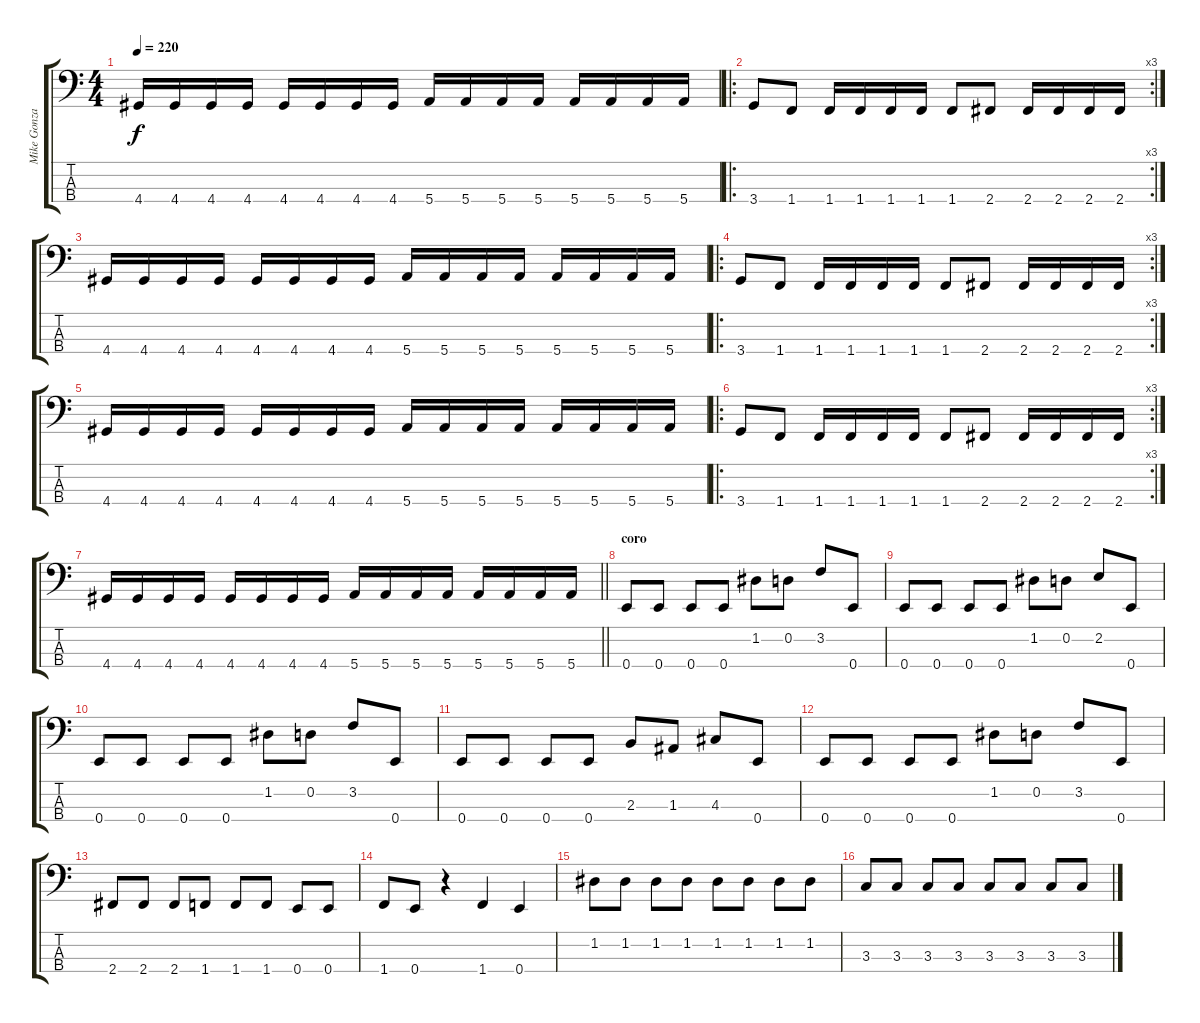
\track ("Mike Gonzalez" "Mike Gonza") {instrument electricbasspick}
\staff {score tabs}
\tuning (G2 D2 A1 E1) {hide}
\ts (4 4)
\tempo 220
\clef f4
\ks c
4.4.16{dy f} 4.4.16 4.4.16 4.4.16 4.4.16 4.4.16 4.4.16 4.4.16 5.4.16 5.4.16 5.4.16 5.4.16 5.4.16 5.4.16 5.4.16 5.4.16 |
\ro
\rc 3
3.4.8 1.4.8 1.4.16 1.4.16 1.4.16 1.4.16 1.4.8 2.4.8 2.4.16 2.4.16 2.4.16 2.4.16 |
4.4.16 4.4.16 4.4.16 4.4.16 4.4.16 4.4.16 4.4.16 4.4.16 5.4.16 5.4.16 5.4.16 5.4.16 5.4.16 5.4.16 5.4.16 5.4.16 |
\ro
\rc 3
3.4.8 1.4.8 1.4.16 1.4.16 1.4.16 1.4.16 1.4.8 2.4.8 2.4.16 2.4.16 2.4.16 2.4.16 |
4.4.16 4.4.16 4.4.16 4.4.16 4.4.16 4.4.16 4.4.16 4.4.16 5.4.16 5.4.16 5.4.16 5.4.16 5.4.16 5.4.16 5.4.16 5.4.16 |
\ro
\rc 3
3.4.8 1.4.8 1.4.16 1.4.16 1.4.16 1.4.16 1.4.8 2.4.8 2.4.16 2.4.16 2.4.16 2.4.16 |
\barLineRight lightlight
4.4.16 4.4.16 4.4.16 4.4.16 4.4.16 4.4.16 4.4.16 4.4.16 5.4.16 5.4.16 5.4.16 5.4.16 5.4.16 5.4.16 5.4.16 5.4.16 |
\section ("" "coro")
0.4.8 0.4.8 0.4.8 0.4.8 1.2.8 0.2.8 3.2.8 0.4.8 |
0.4.8 0.4.8 0.4.8 0.4.8 1.2.8 0.2.8 2.2.8 0.4.8 |
0.4.8 0.4.8 0.4.8 0.4.8 1.2.8 0.2.8 3.2.8 0.4.8 |
0.4.8 0.4.8 0.4.8 0.4.8 2.3.8 1.3.8 4.3.8 0.4.8 |
0.4.8 0.4.8 0.4.8 0.4.8 1.2.8 0.2.8 3.2.8 0.4.8 |
2.4.8 2.4.8 2.4.8 1.4.8 1.4.8 1.4.8 0.4.8 0.4.8 |
1.4.8 0.4.8 r.4 1.4.4 0.4.4 |
1.2.8 1.2.8 1.2.8 1.2.8 1.2.8 1.2.8 1.2.8 1.2.8 |
3.3.8 3.3.8 3.3.8 3.3.8 3.3.8 3.3.8 3.3.8 3.3.8
